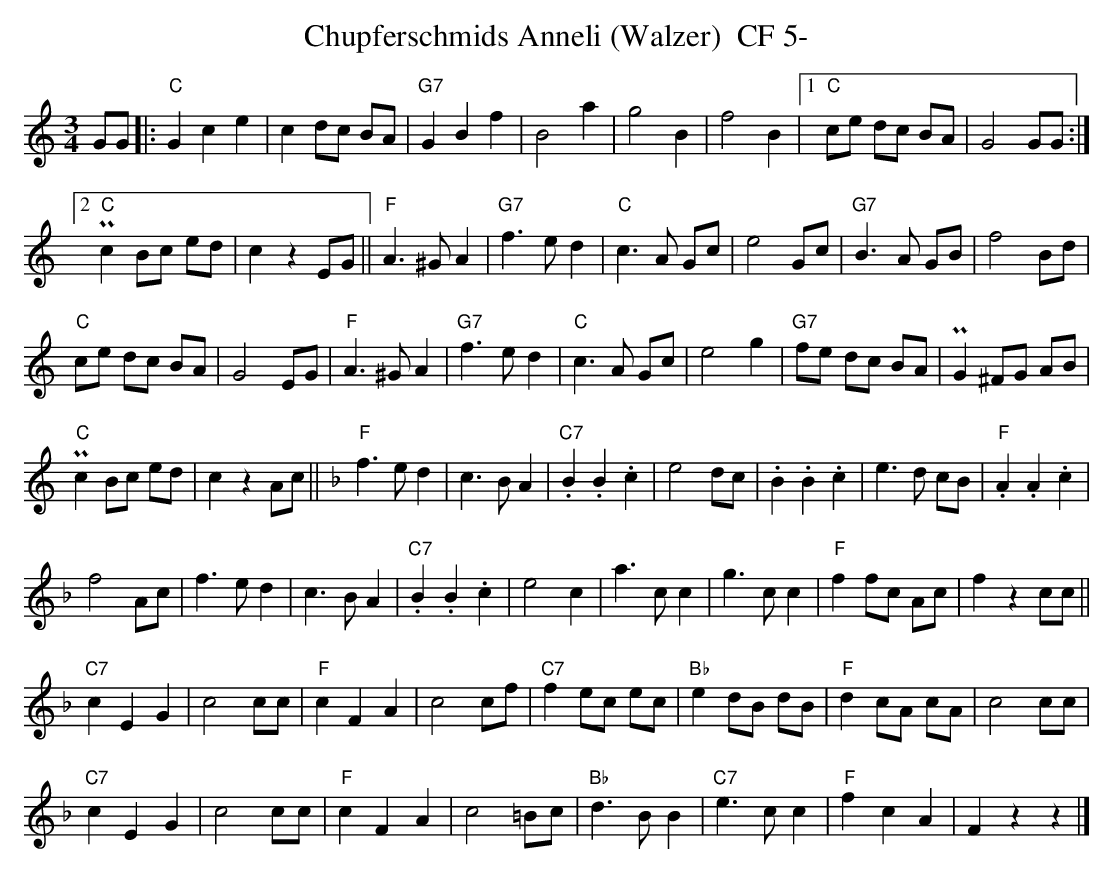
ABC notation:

X:1
T:Chupferschmids Anneli (Walzer)  CF 5-
M:3/4
L:1/4
K:C%%MIDI gchordon
G/2G/2 |: "C"Gce | cd/2c/2 B/2A/2 | "G7"GBf | B2a | g2B | f2B |1 "C"c/2e/2 d/2c/2 B/2A/2 | G2G/2G/2 :|2
P"C"c B/2c/2 e/2d/2 | czE/2G/2 || "F"A>^GA | "G7"f>ed | "C"c>A G/2c/2 | e2 G/2c/2 | "G7"B>A G/2B/2 | f2B/2d/2 |
"C"c/2e/2 d/2c/2 B/2A/2 | G2E/2G/2 | "F"A>^GA | "G7"f>ed | "C"c>A G/2c/2 | e2g | "G7"f/2e/2 d/2c/2 B/2A/2 | PG ^F/2G/2 A/2B/2 |
P"C"c B/2c/2 e/2d/2 | czA/2c/2 || [K:F] "F"f>ed | c>BA | "C7".B.B.c | e2d/2c/2 | .B.B.c | e>d c/2B/2 | "F".A.A.c |
f2A/2c/2 | f>ed | c>BA | "C7".B.B.c | e2c | a>cc | g>cc | "F"ff/2c/2 A/2c/2 | fzc/2c/2 ||
"C7"cEG | c2c/2c/2 | "F"cFA | c2c/2f/2 | "C7"f e/2c/2 e/2c/2 | "Bb"e d/2B/2 d/2B/2 | "F"d c/2A/2 c/2A/2 | c2c/2c/2 |
"C7"cEG | c2c/2c/2 | "F"cFA | c2 =B/2c/2 | "Bb"d>BB | "C7"e>cc | "F"fcA | Fzz |]
